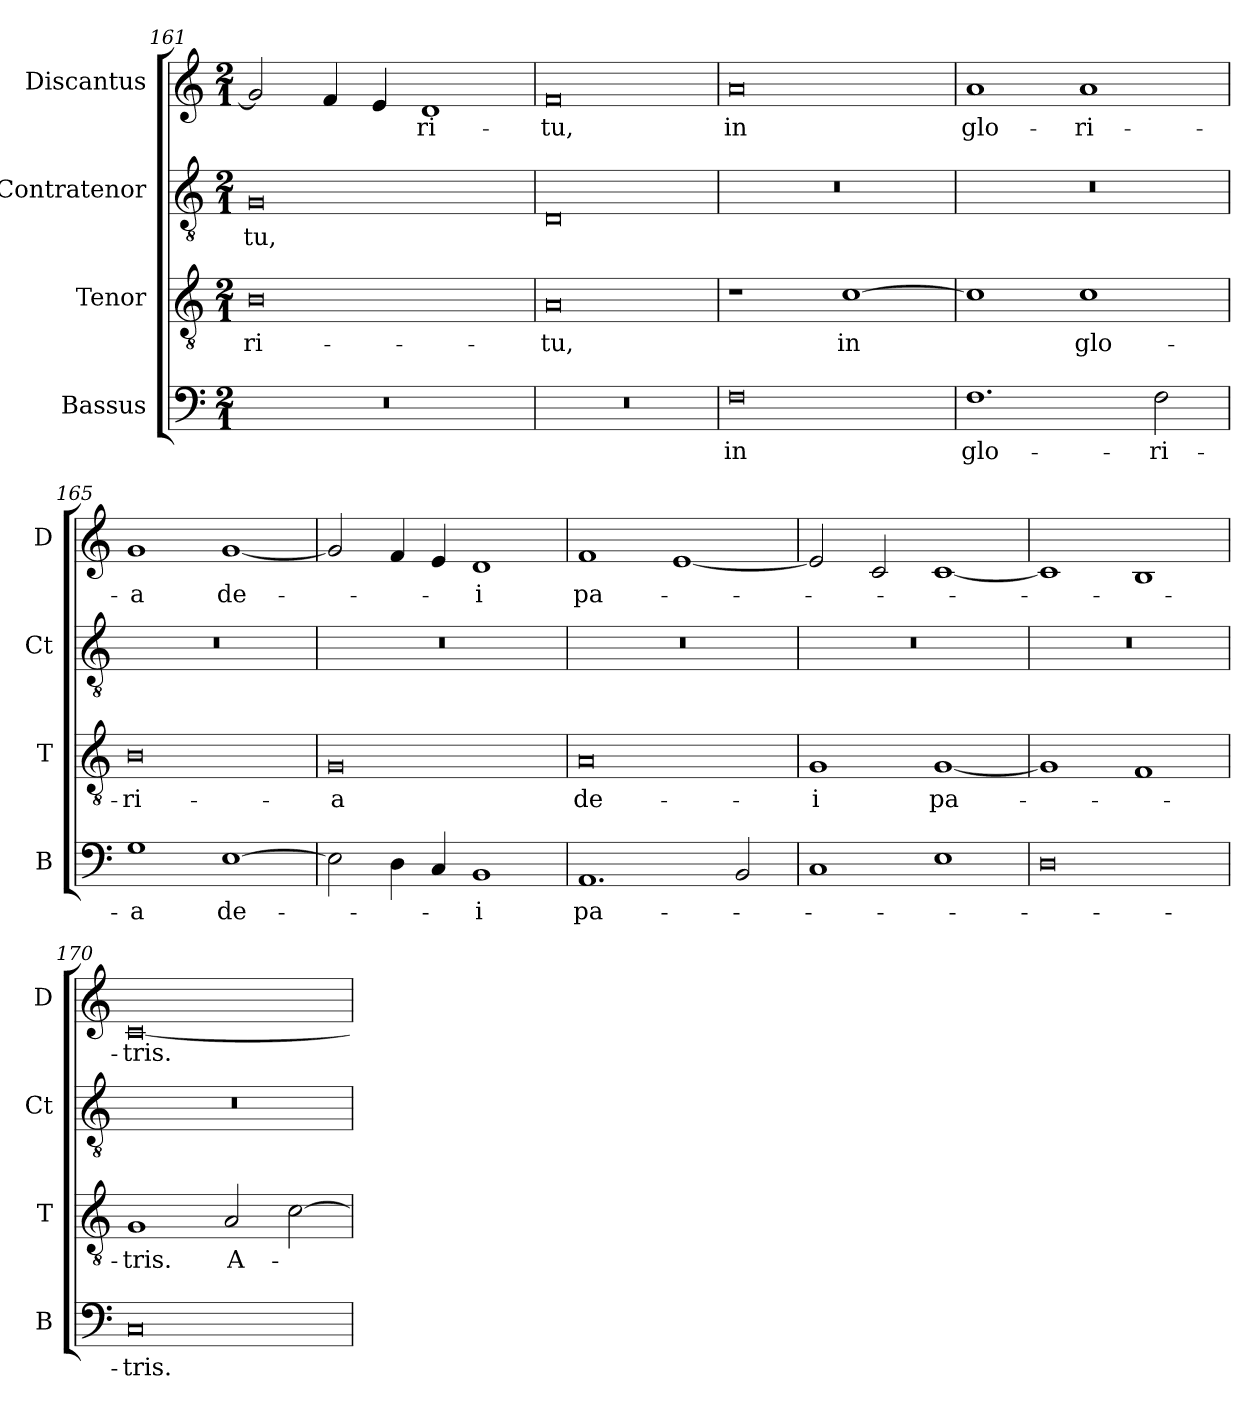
**kern	**text	**kern	**text	**kern	**text	**kern	**text
*part4	*part4	*part3	*part3	*part2	*part2	*part1	*part1
*staff4	*staff4	*staff3	*staff3	*staff2	*staff2	*staff1	*staff1
*I"Bassus	*	*I"Tenor	*	*I"Contratenor	*	*I"Discantus	*
*I'B	*	*I'T	*	*I'Ct	*	*I'D	*
*clefF4	*	*clefGv2	*	*clefGv2	*	*clefG2	*
*k[]	*	*k[]	*	*k[]	*	*k[]	*
*M2/1	*	*M2/1	*	*M2/1	*	*M2/1	*
=161	=161	=161	=161	=161	=161	=161	=161
0r	.	0B	-ri-	0G	-tu,	2g/]	.
.	.	.	.	.	.	4f/	.
.	.	.	.	.	.	4e/	.
.	.	.	.	.	.	1d	-ri-
=162	=162	=162	=162	=162	=162	=162	=162
0r	.	0A	-tu,	0D	.	0f	-tu,
=163	=163	=163	=163	=163	=163	=163	=163
0F	in	1r	.	0r	.	0a	in
.	.	[1c	in	.	.	.	.
=164	=164	=164	=164	=164	=164	=164	=164
1.F	glo-	1c]	.	0r	.	1a	glo-
.	.	1c	glo-	.	.	1a	-ri-
2F\	-ri-	.	.	.	.	.	.
=165	=165	=165	=165	=165	=165	=165	=165
1G	-a	0B	-ri-	0r	.	1g	-a
[1E	de-	.	.	.	.	[1g	de-
=166	=166	=166	=166	=166	=166	=166	=166
2E\]	.	0G	-a	0r	.	2g/]	.
4D\	.	.	.	.	.	4f/	.
4C/	.	.	.	.	.	4e/	.
1BB	-i	.	.	.	.	1d	-i
=167	=167	=167	=167	=167	=167	=167	=167
1.AA	pa-	0A	de-	0r	.	1f	pa-
.	.	.	.	.	.	[1e	.
2BB/	.	.	.	.	.	.	.
=168	=168	=168	=168	=168	=168	=168	=168
1C	.	1G	-i	0r	.	2e/]	.
.	.	.	.	.	.	2c/	.
1E	.	[1G	pa-	.	.	[1c	.
=169	=169	=169	=169	=169	=169	=169	=169
0D	.	1G]	.	0r	.	1c]	.
.	.	1F	.	.	.	1B	.
=170	=170	=170	=170	=170	=170	=170	=170
0C	-tris.	1G	-tris.	0r	.	[0c	-tris.
.	.	2A/	A-	.	.	.	.
.	.	[2c\	.	.	.	.	.
=	=	=	=	=	=	=	=
*-	*-	*-	*-	*-	*-	*-	*-
